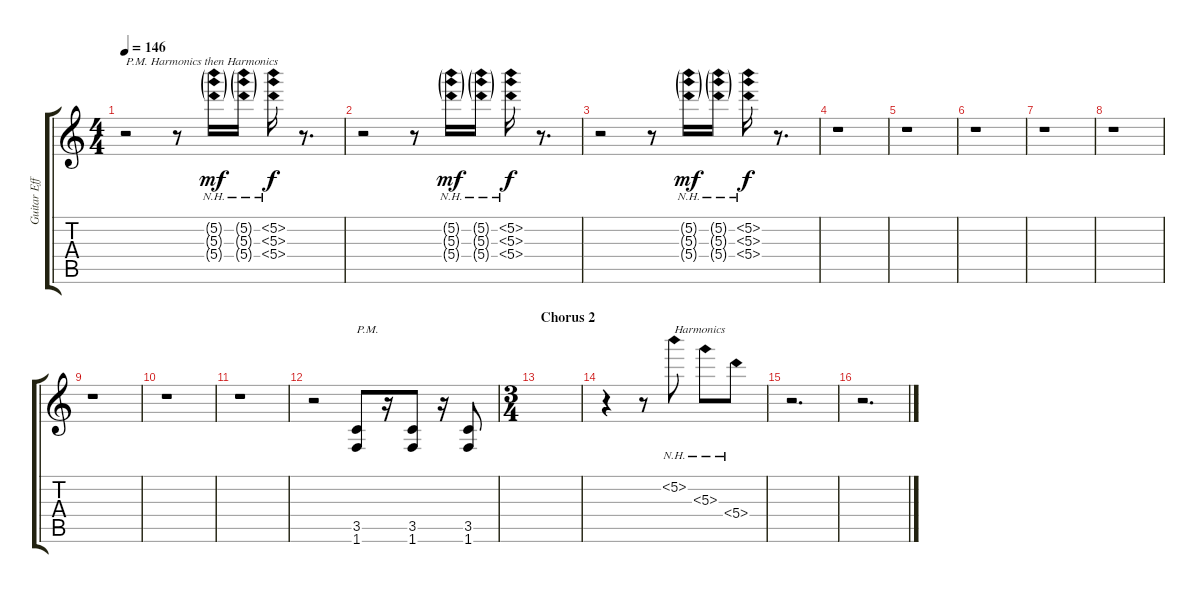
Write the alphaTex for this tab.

\track ("Guitar Effects - Stef Carpenter" "Guitar Eff") {instrument electricguitarmuted}
\staff {score tabs}
\tuning (E4 B3 G3 D3 A2 E2) {hide}
\ts (4 4)
\tempo 146
\clef g2
\ks c
r.2{txt "P.M. Harmonics then Harmonics" dy f} r.8 (5.2{nh g} 5.3{nh g} 5.4{nh g}).16{dy mf volume 5 instrument distortionguitar} (5.2{nh g} 5.3{nh g} 5.4{nh g}).16 (5.2{nh} 5.3{nh} 5.4{nh}).16{dy f} r.8{d} |
r.2 r.8 (5.2{nh g} 5.3{nh g} 5.4{nh g}).16{dy mf volume 5 instrument distortionguitar} (5.2{nh g} 5.3{nh g} 5.4{nh g}).16 (5.2{nh} 5.3{nh} 5.4{nh}).16{dy f} r.8{d} |
r.2 r.8 (5.2{nh g} 5.3{nh g} 5.4{nh g}).16{dy mf volume 5 instrument distortionguitar} (5.2{nh g} 5.3{nh g} 5.4{nh g}).16 (5.2{nh} 5.3{nh} 5.4{nh}).16{dy f} r.8{d} |
r.1 |
r.1 |
r.1 |
r.1 |
r.1 |
r.1 |
r.1 |
r.1 |
r.2 (3.5 1.6).8{txt "P.M." volume 11 instrument electricguitarmuted} r.16 (3.5 1.6).8 r.16 (3.5 1.6).8 |
\ts (3 4)
\section ("" "Chorus 2")
|
r.4 r.8 5.2{nh}.8{txt "Harmonics" volume 11 instrument distortionguitar} 5.3{nh}.8 5.4{nh}.8 |
r.2{d} |
r.2{d}
